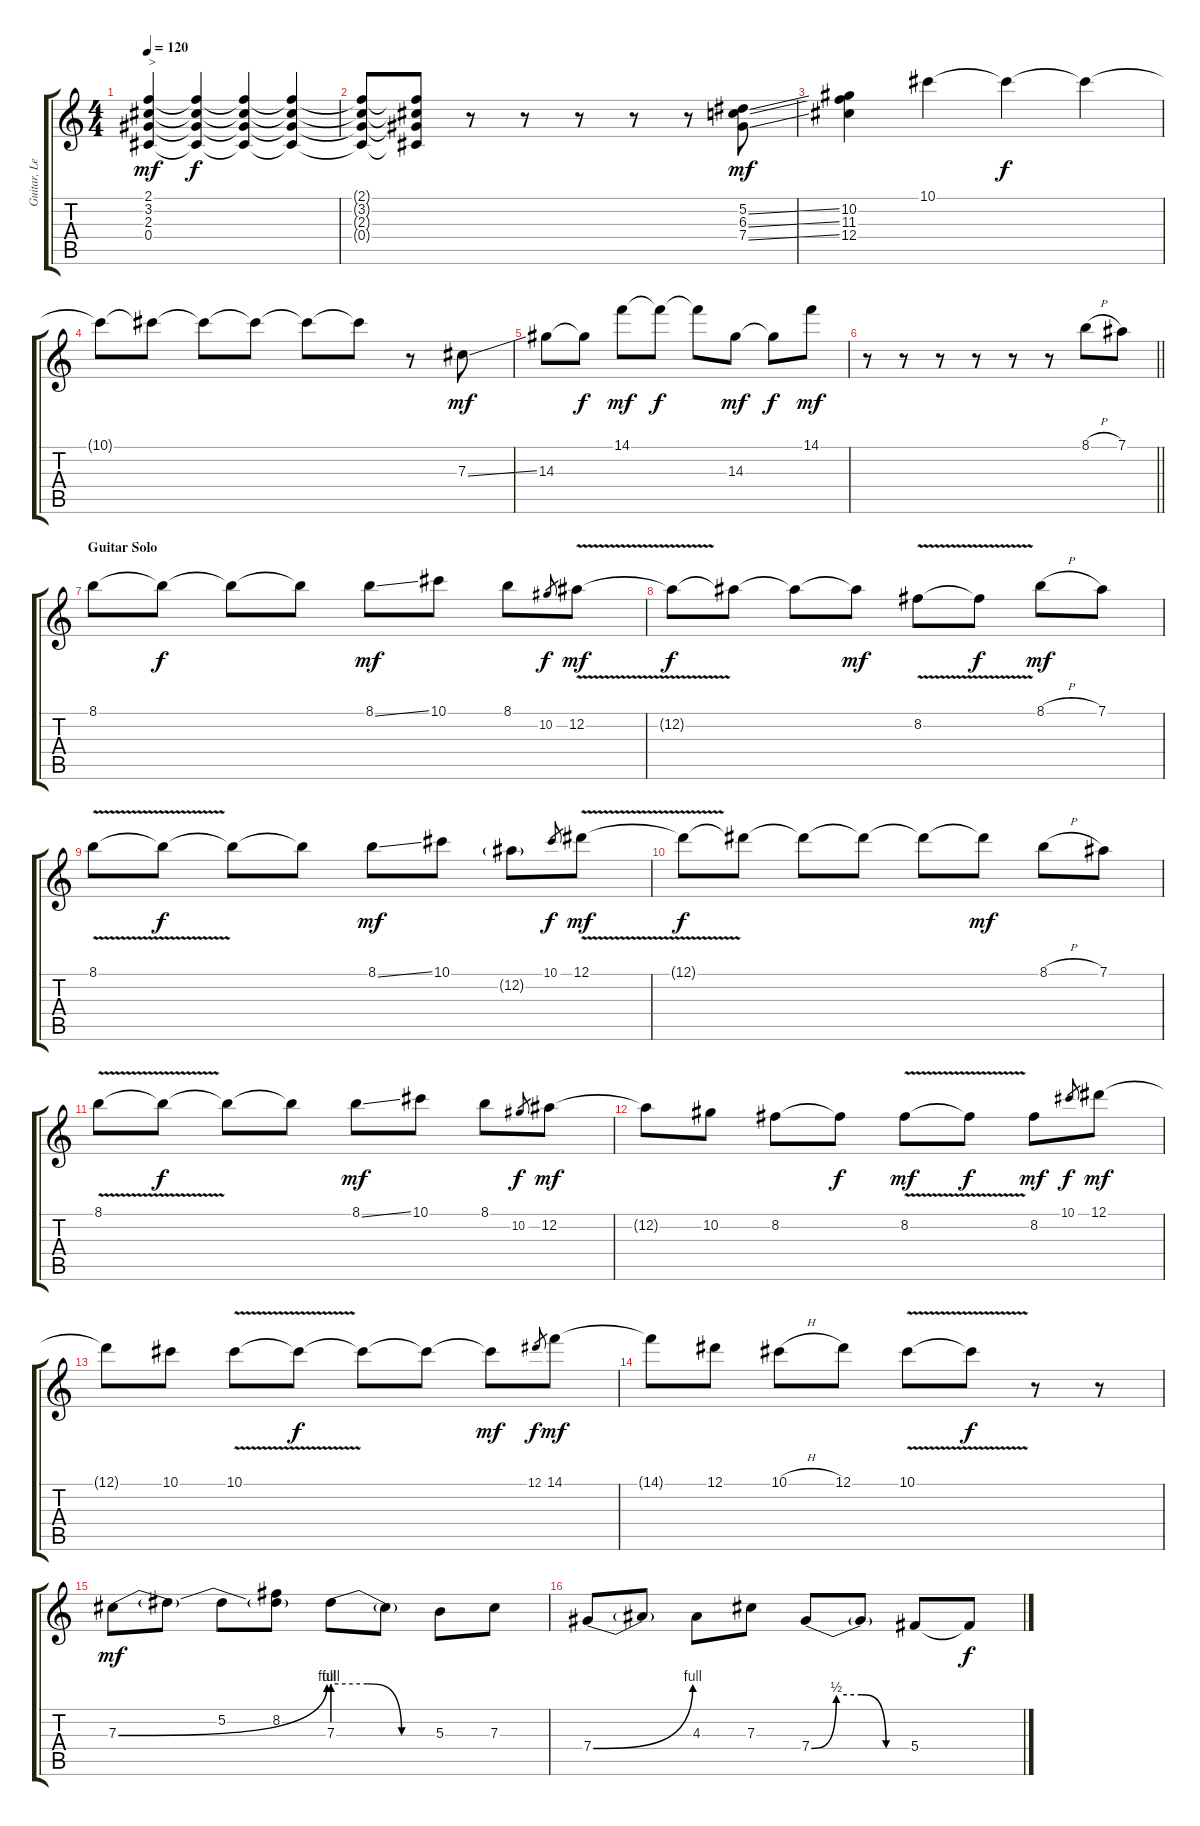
\track ("Guitar, Lead" "Guitar, Le") {instrument acousticguitarsteel}
\staff {score tabs}
\tuning (Eb4 Bb3 Gb3 Db3 Ab2 Eb2) {hide}
\ts (4 4)
\tempo 120
\clef g2
\ks c
(2.1 3.2 2.3 0.4).4{txt ">" dy mf} (2.1{t} 3.2{t} 2.3{t} 0.4{t}).4{dy f} (2.1{t} 3.2{t} 2.3{t} 0.4{t}).4 (2.1{t} 3.2{t} 2.3{t} 0.4{t}).4 |
(2.1{t} 3.2{t} 2.3{t} 0.4{t}).8 (2.1{t} 3.2{t} 2.3{t} 0.4{t}).8 r.8 r.8 r.8 r.8 r.8 (5.2{ss} 6.3{ss} 7.4{ss}).8{dy mf} |
(10.2 11.3 12.4).4 10.1.4 10.1{t}.4{dy f} 10.1{t}.4 |
10.1{t}.8 10.1{t}.8 10.1{t}.8 10.1{t}.8 10.1{t}.8 10.1{t}.8 r.8 7.3{ss}.8{dy mf} |
14.3.8 14.3{t}.8{dy f} 14.1.8{dy mf} 14.1{t}.8{dy f} 14.1{t}.8 14.3.8{dy mf} 14.3{t}.8{dy f} 14.1.8{dy mf} |
\barLineRight lightlight
r.8 r.8 r.8 r.8 r.8 r.8 8.1{h}.8 7.1.8 |
\section ("" "Guitar Solo")
8.1.8 8.1{t}.8{dy f} 8.1{t}.8 8.1{t}.8 8.1{ss}.8{dy mf} 10.1.8 8.1.8 10.2.8{gr dy f} 12.2{v}.8{dy mf} |
12.2{t}.8{dy f} 12.2{t}.8 12.2{t}.8 12.2{t}.8{dy mf} 8.2{v}.8 8.2{t}.8{dy f} 8.1{h}.8{dy mf} 7.1.8 |
8.1{v}.8 8.1{t}.8{dy f} 8.1{t}.8 8.1{t}.8 8.1{ss}.8{dy mf} 10.1.8 12.2{g}.8 10.1.8{gr dy f} 12.1{v}.8{dy mf} |
12.1{t}.8{dy f} 12.1{t}.8 12.1{t}.8 12.1{t}.8 12.1{t}.8 12.1{t}.8{dy mf} 8.1{h}.8 7.1.8 |
8.1{v}.8 8.1{t}.8{dy f} 8.1{t}.8 8.1{t}.8 8.1{ss}.8{dy mf} 10.1.8 8.1.8 10.2.8{gr dy f} 12.2.8{dy mf} |
12.2{t}.8 10.2.8 8.2.8 8.2{t}.8{dy f} 8.2{v}.8{dy mf} 8.2{t}.8{dy f} 8.2.8{dy mf} 10.1.8{gr dy f} 12.1.8{dy mf} |
12.1{t}.8 10.1.8 10.1{v}.8 10.1{t}.8{dy f} 10.1{t}.8 10.1{t}.8 10.1{t}.8{dy mf} 12.1.8{gr dy f} 14.1.8{dy mf} |
14.1{t}.8 12.1.8 10.1{h}.8 12.1.8 10.1{v}.8 10.1{t}.8{dy f} r.8 r.8 |
7.3{be (bend 0 0 60 4)}.8{dy mf} 7.3{t}.8 5.2.8 (8.2 7.3{t}).8 7.3{be (custom 0 4 20 4 40 0 60 0)}.8 7.3{t}.8 5.3.8 7.3.8 |
7.4{be (bend 0 0 60 4)}.8 7.4{t}.8 4.3.8 7.3.8 7.4{be (custom 0 0 15 2 30 2 45 0 60 0)}.8 7.4{t}.8 5.4.8 5.4{t}.8{dy f}
